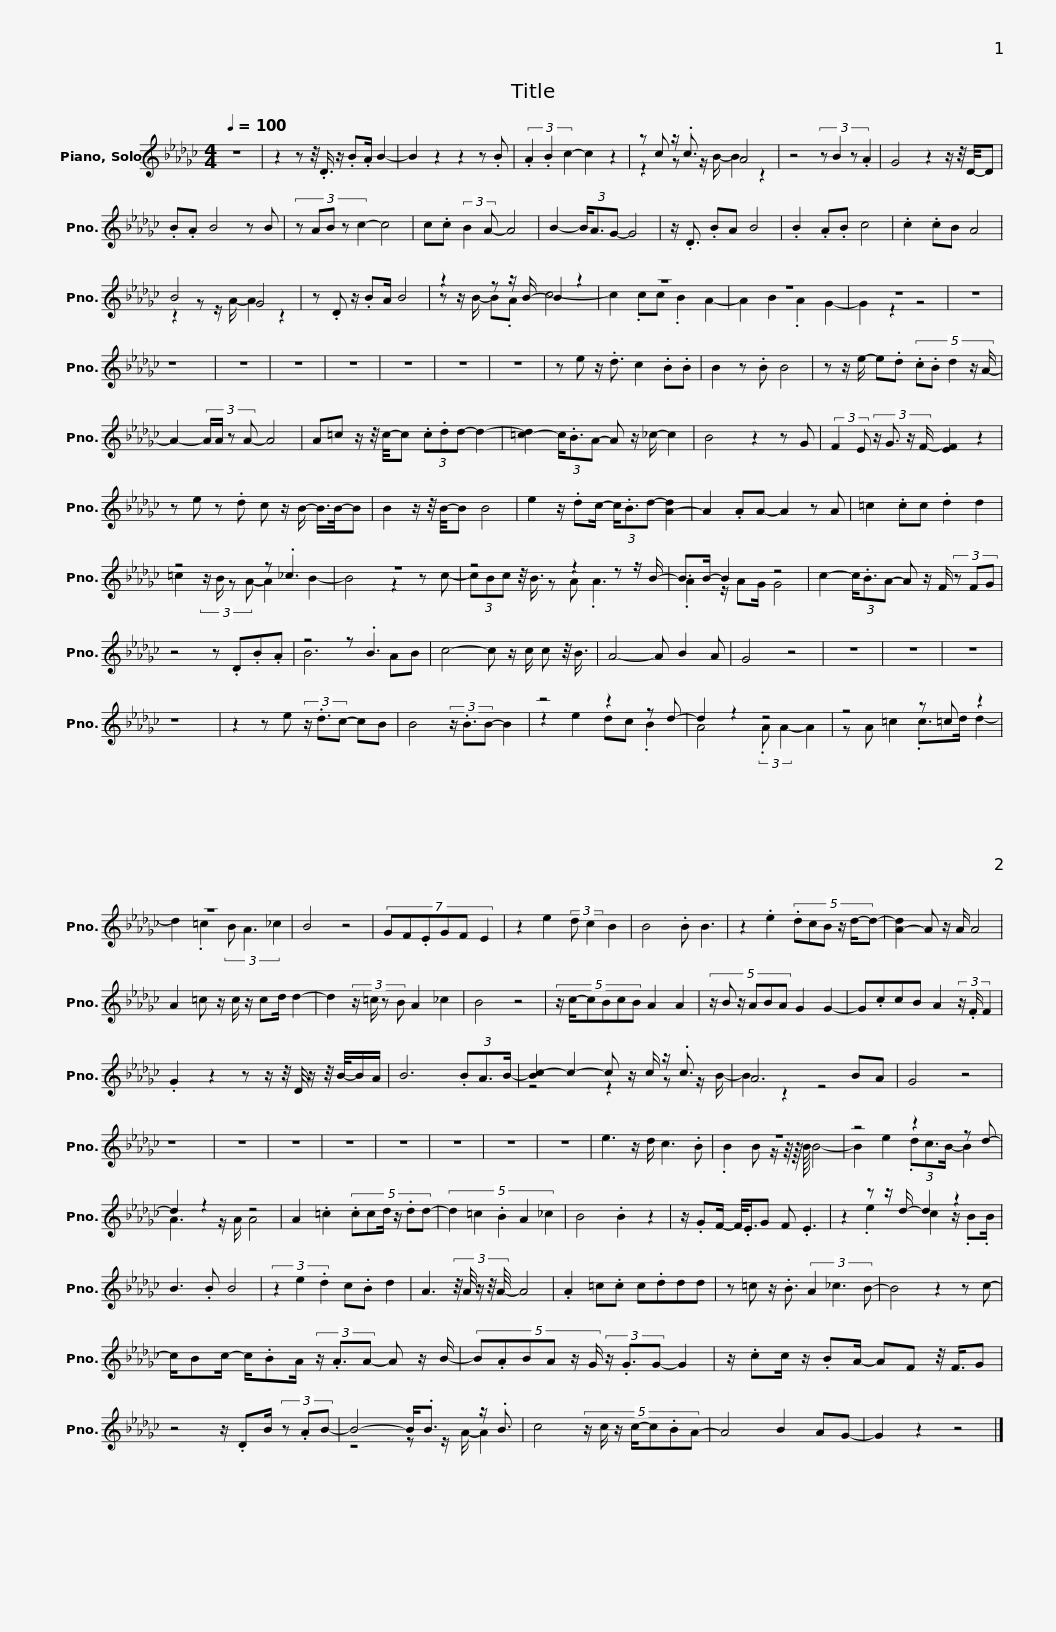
X:1
%%score ( 1 2 )
L:1/8
Q:1/4=100
M:4/4
I:linebreak $
K:Gb
V:1 treble
V:2 treble
V:1
 z8 | z2 z z/4 .D3/4 z/ .B.A/ B2- | B2 z2 z2 z .B | (3.A2 .B2 c2- c2 z2 | z c z/ .c3/2 A4 | %5
 z4 (3:2:4z B2 z .A2 | G4 z2 z/ z/4 D/4-D |$ .B.A B4 z B | (3:2:5z AB z c2- c4 | c.c (3:2:2B2 A- A4 | %10
 B2- (3B/A3/2G- G4 | z/ .D3/2 .BA B4 | .B2 .A.B c4 | .c2 .cB A4 |$ B4 G4 | %15
 z .D z/ .BA/ B4 | z2 z z/ B/- B2 z2 | z8 | z8 | z8 | %20
 z8 | z8 |$ z8 | z8 | z8 | %25
 z8 | z8 | z8 | z e z/ .d3/2 c2 .B.B | B2 z .B B4 | %30
 z z/ e/- e.d (5:4:5.c.B d2 z/ A/- | A2- (3:2:4A/A/ z A- A4 |$ A=c z/ z/4 c/4-c (3.c.dd- d2- | [=c-d]2 (3c/.B3/2A- A z/ _c/- c2 | B4 z2 z G | %35
 (3:2:2F2 E (3:2:4z/ G3/2 z/ F/- [EF]2 z2 |$ z e z .d c z/ B/- B/>B/-B | B2 z/ z/4 B/4-B B4 | e2 z/ .dc/- (3c/.B3/2d- [A-d]2 | A2 .AA- A2 z A | %40
 =c2 .cc .d2 d2 |$ z4 z ._c3 | z8 | z4 z2 z z/ B/- | B>B- B2 z4 |$ %45
 c2- (3c/.B3/2A- A z/ F/ (3z FG | z4 z .D.B.A | z4 z .B3 | c4- c z/ c/ c z/4 B3/4 | A4- A B2 A | %50
 G4 z4 | z8 | z8 |$ z8 | z8 | %55
 z2 z e (3z/ .d3/2c- cB | B4 (3z/ .B3/2B- B2 | z4 z2 z d- | d2 z2 z4 | z4 z =c z2 |$ %60
 z8 | B4 z4 | (7:8:6GF.EGF E2 | z2 e2 (3:2:2d c2 B2 | B4 .B B3 | %65
 z2 .e2 (5:4:6.dcB z/ d/-d- | [A-d]2 A z/ A/ A4 |$ A2 =c z/ c/ z/ cd/ d2- | d2 (3:2:4z/ =c/ z B A2 _c2 | B4 z4 | %70
 (5:4:6z/ c/-cBcB A2 A2 | (5:4:6z/ B z/ ABA G2 G2- |$ G.ccB A2 (3z/ .F/ F2 | .G2 z2 z z/ z/4 D/4 z/ z/4 B/4-B/A/ | B6 (3.BA3/2B/- | %75
 [Bc-]2 c2- c z/ c/ z/ .c3/2 | A6 BA |$ G4 z4 | z8 | z8 | %80
 z8 | z8 | z8 | z8 | z8 | %85
 z8 | e3 z/ d/ c3 .B | z8 |$ z4 z2 z d- | d2 z2 z4 | %90
 A2 .=c2 (5:4:6.ccd/ z/ .dd- | (5:4:5d2 =c2 .B2 A2 _c2 | B4 .B2 z2 | z/ .GF/- F/<.E/G F .E3 |$ z2 z z/ d/- d2 z2 | %95
 B3 .B B4 | (3z2 e2 .d2 c.B d2 | A3 (3:2:5z/4 A/4 z/ z/4 A/4- A4 | .A2 =c.c c.ddd |$ z =c z/ .B3/2 (3A2 _c3 B- | %100
 B4 z2 z c- | c/Bc/- c/.BA/ (3z/ .A3/2A- A z/ B/- | (5:4:6B.ABA z/ G/ (3z/ .G3/2G- G2 |$ z/ .cc/ z/ .BA/- AF z/4 F3/4G | z4 z/ .DB/ (3z .AB- | %105
 B4- B<.B z/ .B3/2 | c4 (5:4:7z/ c/ z/ c/-c.BA- | A4 B2 AG- |$ G2 z2 z4 |] %109
V:2
 x8 | x8 | x8 | x8 | z2 z z/ B/- B2 z2 | %5
 x8 | x8 |$ x8 | x8 | x8 | %10
 x8 | x8 | x8 | x8 |$ z2 z z/ A/- A2 z2 | %15
 x8 | z z/ B/- B.A c4- | c2 .cc .B2 A2- | A2 B2 .A2 G2- | G2 z2 z4 | %20
 x8 | x8 |$ x8 | x8 | x8 | %25
 x8 | x8 | x8 | x8 | x8 | %30
 x8 | x8 |$ x8 | x8 | x8 | %35
 x8 |$ x8 | x8 | x8 | x8 | %40
 x8 |$ =c2 (3:2:4z/ B/ z A- A2 B2- | B4 z2 z c- | (3cBc z/4 B3/4 z A .A3 | .A2 z/ AG/ G4 |$ %45
 x8 | x8 | B6 AB | x8 | x8 | %50
 x8 | x8 | x8 |$ x8 | x8 | %55
 x8 | x8 | z2 e2 dc .B2 | A4 (3:2:2.A A2- A2 | z A =c2 .c>d d2- |$ %60
 d2 .=c2 (3B A3 _c2 | x8 | x8 | x8 | x8 | %65
 x8 | x8 |$ x8 | x8 | x8 | %70
 x8 | x8 |$ x8 | x8 | x8 | %75
 z4 z2 z z/ B/- | B2 z2 z4 |$ x8 | x8 | x8 | %80
 x8 | x8 | x8 | x8 | x8 | %85
 x8 | x8 | .B2 B z/ z/4 z/8 B/8 B4- |$ B2 e2 (3.dc3/2B/- B2 | A3 z/ A/ A4 | %90
 x8 | x8 | x8 | x8 |$ z2 .e2 c2 z/ .B.B/ | %95
 x8 | x8 | x8 | x8 |$ x8 | %100
 x8 | x8 | x8 |$ x8 | x8 | %105
 z4 z z/ A/- A2 | x8 | x8 |$ x8 |] %109
